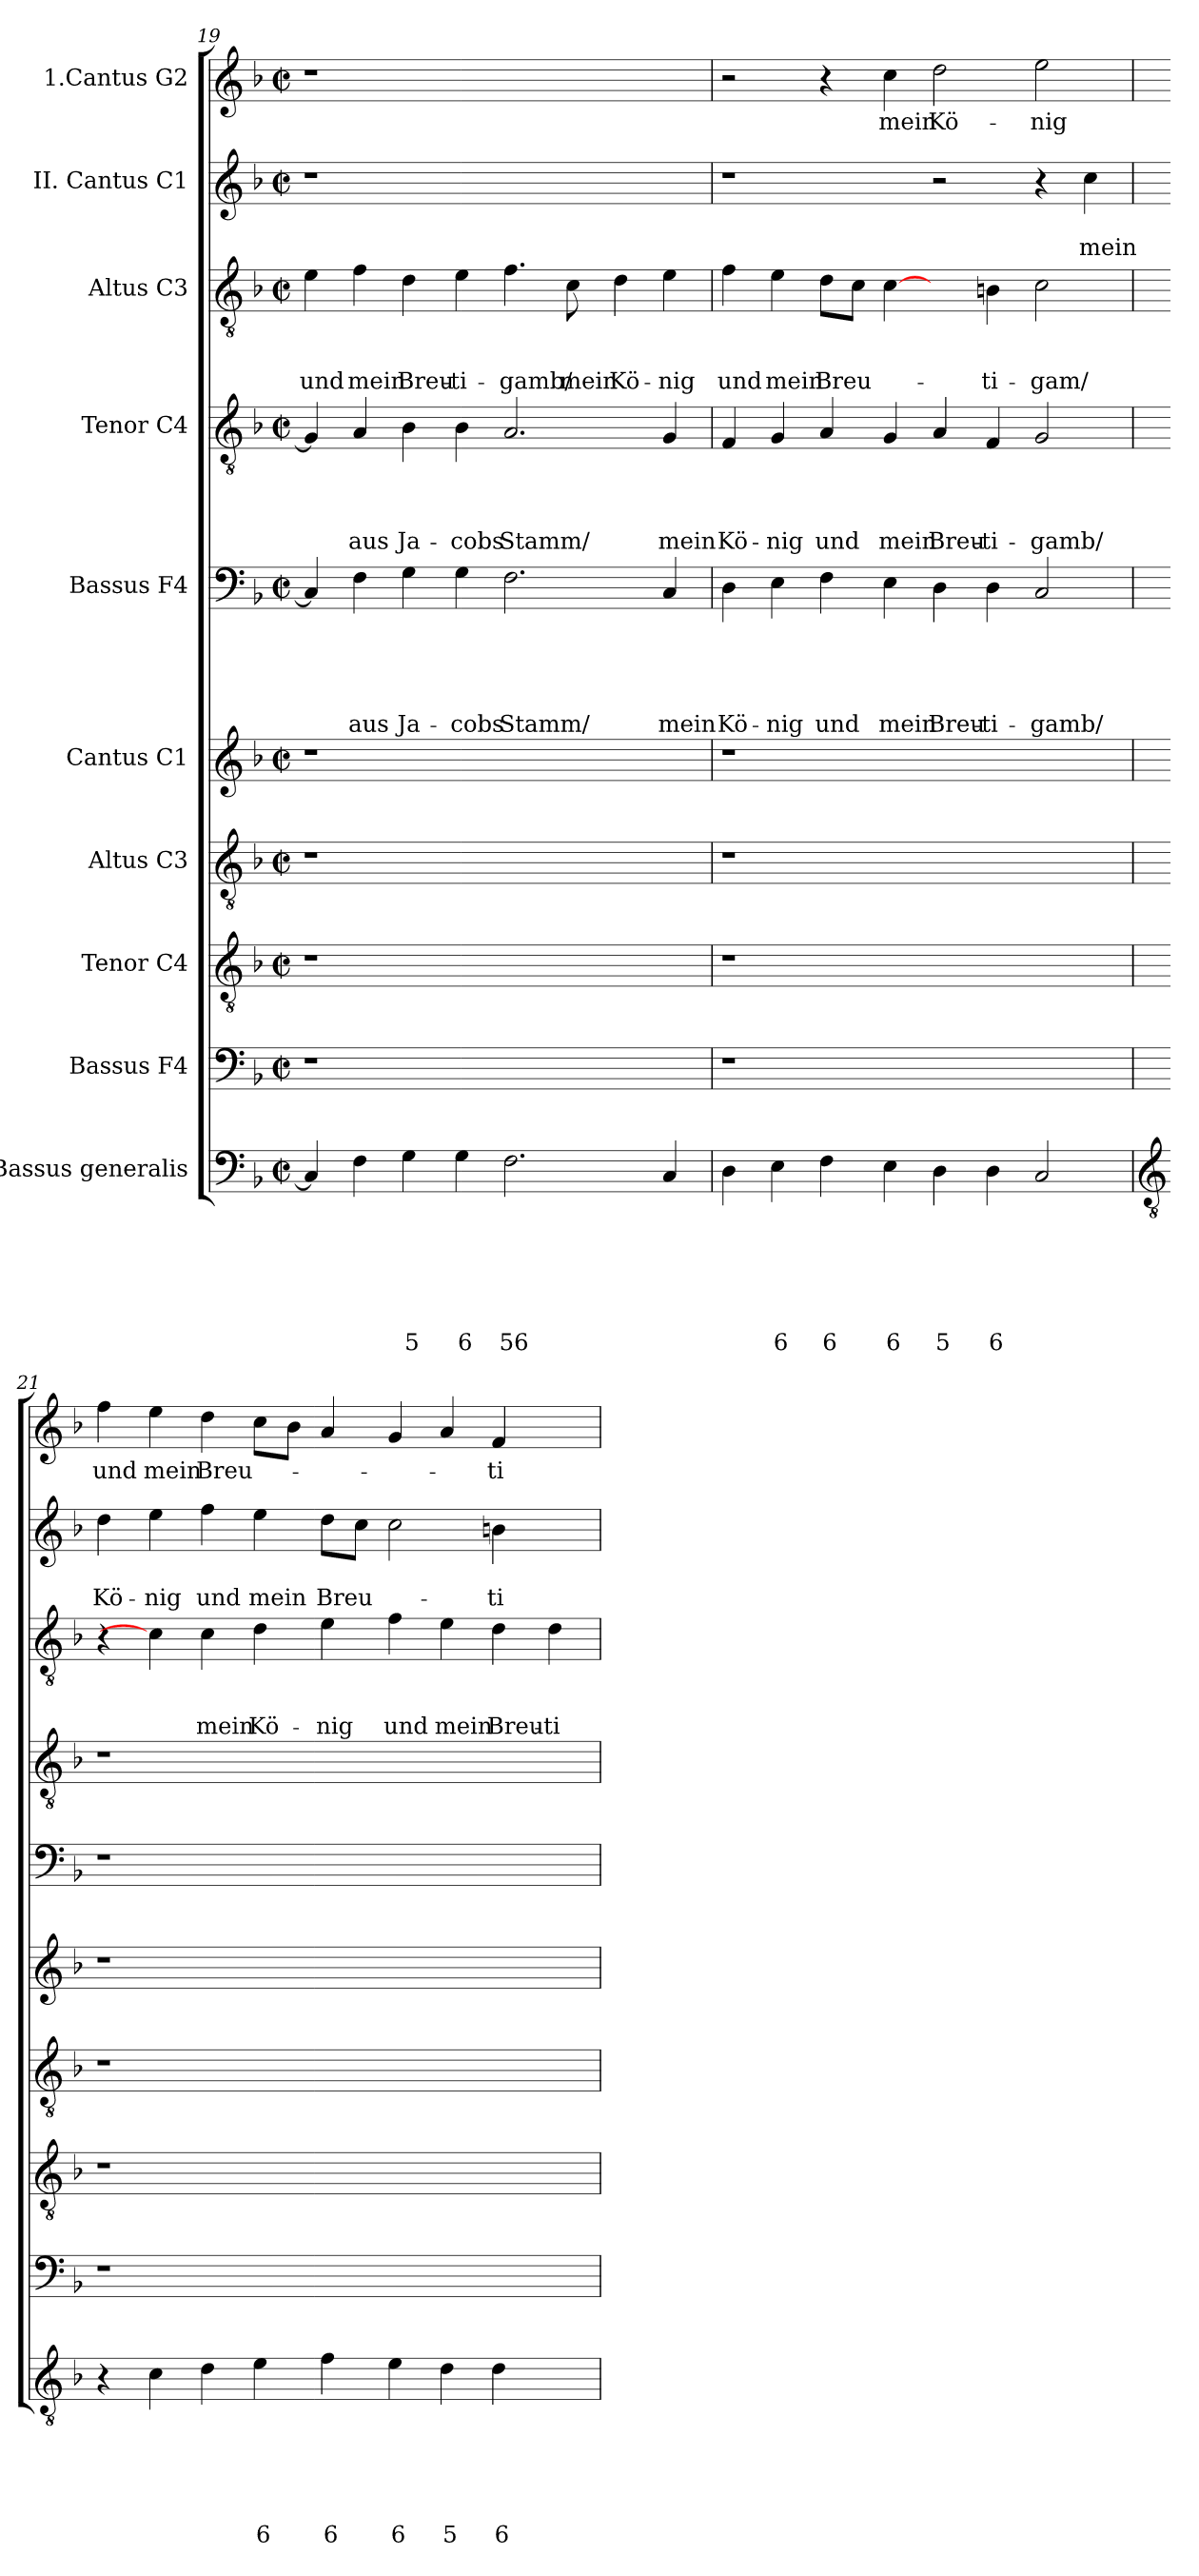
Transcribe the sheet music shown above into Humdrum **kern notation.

**kern	**text	**text	**text	**text	**text	**text	**kern	**kern	**kern	**kern	**kern	**text	**text	**text	**text	**text	**kern	**text	**text	**text	**text	**kern	**text	**text	**text	**kern	**text	**text	**kern	**text
*part10	*part10	*part10	*part10	*part10	*part10	*part10	*part9	*part8	*part7	*part6	*part5	*part5	*part5	*part5	*part5	*part5	*part4	*part4	*part4	*part4	*part4	*part3	*part3	*part3	*part3	*part2	*part2	*part2	*part1	*part1
*staff10	*staff10	*staff10	*staff10	*staff10	*staff10	*staff10	*staff9	*staff8	*staff7	*staff6	*staff5	*staff5	*staff5	*staff5	*staff5	*staff5	*staff4	*staff4	*staff4	*staff4	*staff4	*staff3	*staff3	*staff3	*staff3	*staff2	*staff2	*staff2	*staff1	*staff1
*I"Bassus  generalis	*	*	*	*	*	*	*I"Bassus F4	*I"Tenor C4	*I"Altus  C3	*I"Cantus C1	*I"Bassus F4	*	*	*	*	*	*I"Tenor C4	*	*	*	*	*I"Altus C3	*	*	*	*I"II. Cantus C1	*	*	*I"1.Cantus G2	*
!!LO:PB:g=z
*clefF4	*	*	*	*	*	*	*clefF4	*clefGv2	*clefGv2	*clefG2	*clefF4	*	*	*	*	*	*clefGv2	*	*	*	*	*clefGv2	*	*	*	*clefG2	*	*	*clefG2	*
*k[b-]	*	*	*	*	*	*	*k[b-]	*k[b-]	*k[b-]	*k[b-]	*k[b-]	*	*	*	*	*	*k[b-]	*	*	*	*	*k[b-]	*	*	*	*k[b-]	*	*	*k[b-]	*
*F:	*	*	*	*	*	*	*F:	*F:	*F:	*F:	*F:	*	*	*	*	*	*F:	*	*	*	*	*F:	*	*	*	*F:	*	*	*F:	*
*M2/2	*	*	*	*	*	*	*M2/2	*M2/2	*M2/2	*M2/2	*M2/2	*	*	*	*	*	*M2/2	*	*	*	*	*M2/2	*	*	*	*M2/2	*	*	*M2/2	*
*met(c|)	*	*	*	*	*	*	*met(c|)	*met(c|)	*met(c|)	*met(c|)	*met(c|)	*	*	*	*	*	*met(c|)	*	*	*	*	*met(c|)	*	*	*	*met(c|)	*	*	*met(c|)	*
=19	=19	=19	=19	=19	=19	=19	=19	=19	=19	=19	=19	=19	=19	=19	=19	=19	=19	=19	=19	=19	=19	=19	=19	=19	=19	=19	=19	=19	=19	=19
4C/]	.	.	.	.	.	.	1r	1r	1r	1r	4C/]	.	.	.	.	.	4G/]	.	.	.	.	4e\	.	.	und	1r	.	.	1r	.
4F\	.	.	.	.	.	.	.	.	.	.	4F\	.	.	.	.	aus	4A/	.	.	.	aus	4f\	.	.	mein	.	.	.	.	.
4G\	.	.	.	.	.	5	.	.	.	.	4G\	.	.	.	.	Ja-	4B-\	.	.	.	Ja-	4d\	.	.	Breu-	.	.	.	.	.
4G\	.	.	.	.	.	6	.	.	.	.	4G\	.	.	.	.	-cobs	4B-\	.	.	.	-cobs	4e\	.	.	-ti-	.	.	.	.	.
2.F\	.	.	.	.	.	56	1ryy	1ryy	1ryy	1ryy	2.F\	.	.	.	.	Stamm/	2.A/	.	.	.	Stamm/	4.f\	.	.	-gamb/	1ryy	.	.	1ryy	.
.	.	.	.	.	.	.	.	.	.	.	.	.	.	.	.	.	.	.	.	.	.	8c\	.	.	mein	.	.	.	.	.
.	.	.	.	.	.	.	.	.	.	.	.	.	.	.	.	.	.	.	.	.	.	4d\	.	.	Kö-	.	.	.	.	.
4C/	.	.	.	.	.	.	.	.	.	.	4C/	.	.	.	.	mein	4G/	.	.	.	mein	4e\	.	.	-nig	.	.	.	.	.
=20	=20	=20	=20	=20	=20	=20	=20	=20	=20	=20	=20	=20	=20	=20	=20	=20	=20	=20	=20	=20	=20	=20	=20	=20	=20	=20	=20	=20	=20	=20
4D\	.	.	.	.	.	.	1r	1r	1r	1r	4D\	.	.	.	.	Kö-	4F/	.	.	.	Kö-	4f\	.	.	und	1r	.	.	2r	.
4E\	.	.	.	.	.	6	.	.	.	.	4E\	.	.	.	.	-nig	4G/	.	.	.	-nig	4e\	.	.	mein	.	.	.	.	.
4F\	.	.	.	.	.	6	.	.	.	.	4F\	.	.	.	.	und	4A/	.	.	.	und	8d\L	.	.	Breu-	.	.	.	4r	.
.	.	.	.	.	.	.	.	.	.	.	.	.	.	.	.	.	.	.	.	.	.	8c\J	.	.	.	.	.	.	.	.
4E\	.	.	.	.	.	6	.	.	.	.	4E\	.	.	.	.	mein	4G/	.	.	.	mein	[4c\	.	.	.	.	.	.	4cc\	mein
4D\	.	.	.	.	.	5	1ryy	1ryy	1ryy	1ryy	4D\	.	.	.	.	Breu-	4A/	.	.	.	Breu-	4ryy	.	.	.	2r	.	.	2dd\	Kö-
4D\	.	.	.	.	.	6	.	.	.	.	4D\	.	.	.	.	-ti-	4F/	.	.	.	-ti-	4Bn\	.	.	-ti-	.	.	.	.	.
2C/	.	.	.	.	.	.	.	.	.	.	2C/	.	.	.	.	-gamb/	2G/	.	.	.	-gamb/	2c\	.	.	-gam/	4r	.	.	2ee\	-nig
.	.	.	.	.	.	.	.	.	.	.	.	.	.	.	.	.	.	.	.	.	.	.	.	.	.	4cc\	.	mein	.	.
=21	=21	=21	=21	=21	=21	=21	=21	=21	=21	=21	=21	=21	=21	=21	=21	=21	=21	=21	=21	=21	=21	=21	=21	=21	=21	=21	=21	=21	=21	=21
*clefGv2	*	*	*	*	*	*	*	*	*	*	*	*	*	*	*	*	*	*	*	*	*	*	*	*	*	*	*	*	*	*
4r	.	.	.	.	.	.	1r	1r	1r	1r	1r	.	.	.	.	.	1r	.	.	.	.	4r	.	.	.	4dd\	.	Kö-	4ff\	und
4c\	.	.	.	.	.	.	.	.	.	.	.	.	.	.	.	.	.	.	.	.	.	4c\]	.	.	.	4ee\	.	-nig	4ee\	mein
4d\	.	.	.	.	.	.	.	.	.	.	.	.	.	.	.	.	.	.	.	.	.	4c\	.	.	mein	4ff\	.	und	4dd\	Breu-
4e\	.	.	.	.	.	6	.	.	.	.	.	.	.	.	.	.	.	.	.	.	.	4d\	.	.	Kö-	4ee\	.	mein	8cc\L	.
.	.	.	.	.	.	.	.	.	.	.	.	.	.	.	.	.	.	.	.	.	.	.	.	.	.	.	.	.	8b-\J	.
4f\	.	.	.	.	.	6	1ryy	1ryy	1ryy	1ryy	1ryy	.	.	.	.	.	1ryy	.	.	.	.	4e\	.	.	-nig	8dd\L	.	Breu-	4a/	.
.	.	.	.	.	.	.	.	.	.	.	.	.	.	.	.	.	.	.	.	.	.	.	.	.	.	8cc\J	.	.	.	.
4e\	.	.	.	.	.	6	.	.	.	.	.	.	.	.	.	.	.	.	.	.	.	4f\	.	.	und	2cc\	.	.	4g/	.
4d\	.	.	.	.	.	5	.	.	.	.	.	.	.	.	.	.	.	.	.	.	.	4e\	.	.	mein	.	.	.	4a/	.
4d\	.	.	.	.	.	6	.	.	.	.	.	.	.	.	.	.	.	.	.	.	.	4d\	.	.	Breu-	4bn\	.	-ti-	4f/	-ti-
4ryy	.	.	.	.	.	.	4ryy	4ryy	4ryy	4ryy	4ryy	.	.	.	.	.	4ryy	.	.	.	.	4d\	.	.	-ti-	4ryy	.	.	4ryy	.
=	=	=	=	=	=	=	=	=	=	=	=	=	=	=	=	=	=	=	=	=	=	=	=	=	=	=	=	=	=	=
*-	*-	*-	*-	*-	*-	*-	*-	*-	*-	*-	*-	*-	*-	*-	*-	*-	*-	*-	*-	*-	*-	*-	*-	*-	*-	*-	*-	*-	*-	*-
